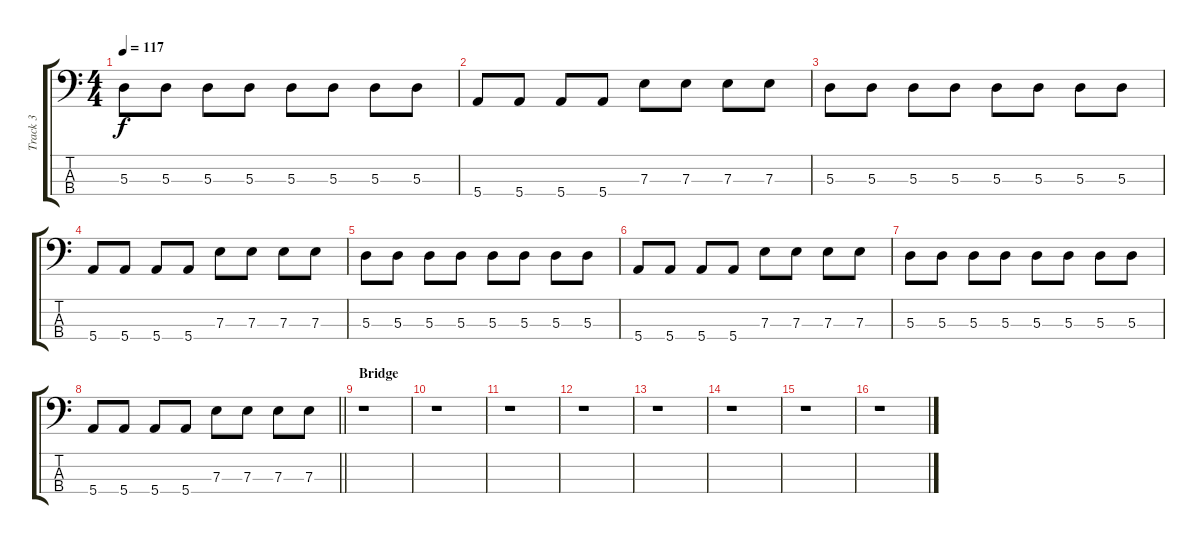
\track ("Track 3" "Track 3") {instrument electricbassfinger}
\staff {score tabs}
\tuning (G2 D2 A1 E1) {hide}
\ts (4 4)
\tempo 117
\clef f4
\ks c
5.3.8{dy f} 5.3.8 5.3.8 5.3.8 5.3.8 5.3.8 5.3.8 5.3.8 |
5.4.8 5.4.8 5.4.8 5.4.8 7.3.8 7.3.8 7.3.8 7.3.8 |
5.3.8 5.3.8 5.3.8 5.3.8 5.3.8 5.3.8 5.3.8 5.3.8 |
5.4.8 5.4.8 5.4.8 5.4.8 7.3.8 7.3.8 7.3.8 7.3.8 |
5.3.8 5.3.8 5.3.8 5.3.8 5.3.8 5.3.8 5.3.8 5.3.8 |
5.4.8 5.4.8 5.4.8 5.4.8 7.3.8 7.3.8 7.3.8 7.3.8 |
5.3.8 5.3.8 5.3.8 5.3.8 5.3.8 5.3.8 5.3.8 5.3.8 |
\barLineRight lightlight
5.4.8 5.4.8 5.4.8 5.4.8 7.3.8 7.3.8 7.3.8 7.3.8 |
\section ("" "Bridge")
r.1 |
r.1 |
r.1 |
r.1 |
r.1 |
r.1 |
r.1 |
r.1
